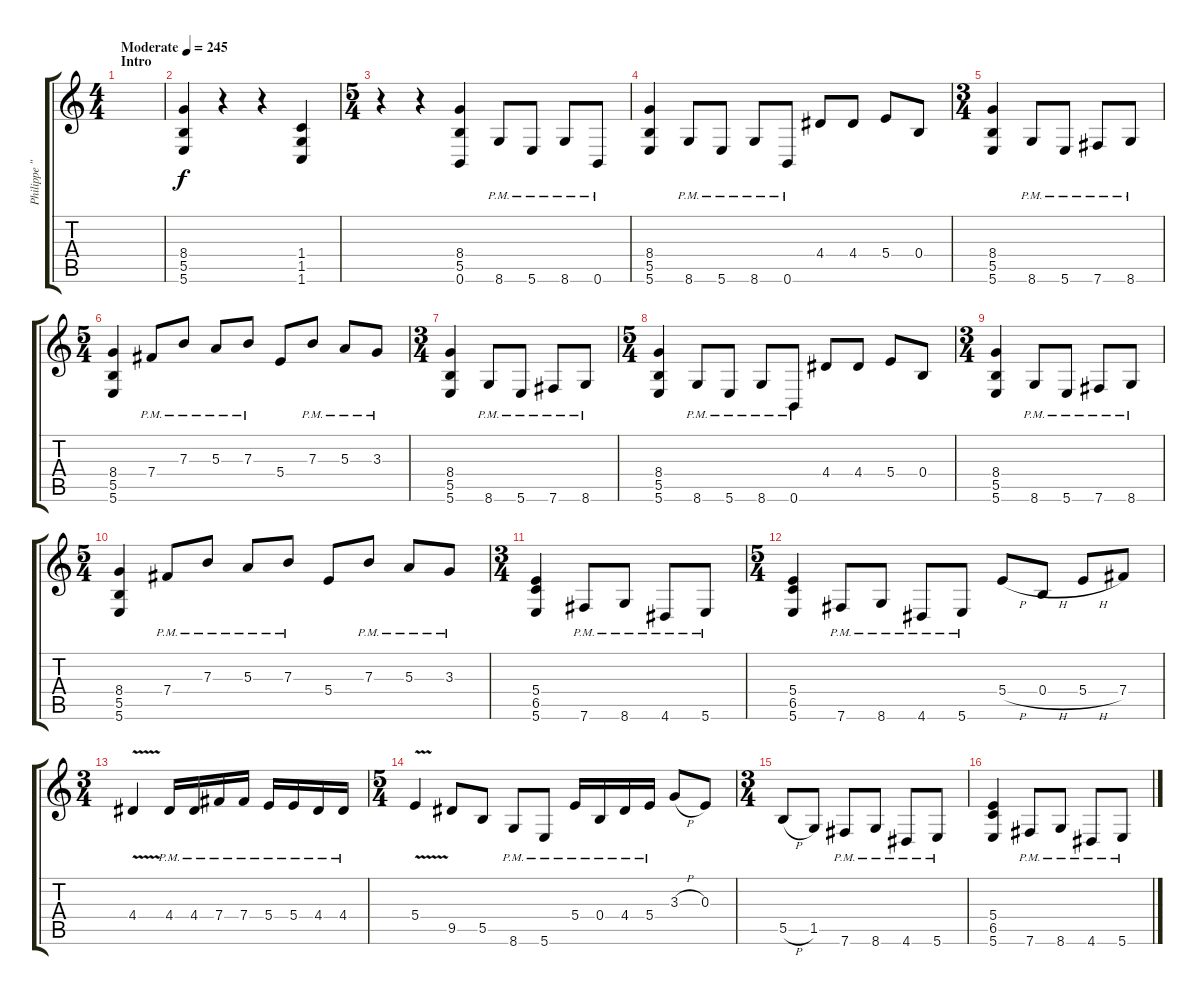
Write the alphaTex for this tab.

\track ("Philippe \"Pat\" Tougas" "Philippe \"") {instrument distortionguitar}
\staff {score tabs}
\tuning (Db4 Ab3 E3 B2 Gb2 B1) {hide}
\ts (4 4)
\section ("" "Intro")
\tempo (245 "Moderate")
\clef g2
\ks c
|
(8.4 5.5 5.6).4 r.4 r.4 (1.4 1.5 1.6).4 |
\ts (5 4)
r.4 r.4 (8.4 5.5 0.6).4 8.6{pm}.8 5.6{pm}.8 8.6{pm}.8 0.6{pm}.8 |
(8.4 5.5 5.6).4 8.6{pm}.8 5.6{pm}.8 8.6{pm}.8 0.6{pm}.8 4.4.8 4.4.8 5.4.8 0.4.8 |
\ts (3 4)
(8.4 5.5 5.6).4 8.6{pm}.8 5.6{pm}.8 7.6{pm}.8 8.6{pm}.8 |
\ts (5 4)
(8.4 5.5 5.6).4 7.4{pm}.8 7.3{pm}.8 5.3{pm}.8 7.3{pm}.8 5.4.8 7.3{pm}.8 5.3{pm}.8 3.3{pm}.8 |
\ts (3 4)
(8.4 5.5 5.6).4 8.6{pm}.8 5.6{pm}.8 7.6{pm}.8 8.6{pm}.8 |
\ts (5 4)
(8.4 5.5 5.6).4 8.6{pm}.8 5.6{pm}.8 8.6{pm}.8 0.6{pm}.8 4.4.8 4.4.8 5.4.8 0.4.8 |
\ts (3 4)
(8.4 5.5 5.6).4 8.6{pm}.8 5.6{pm}.8 7.6{pm}.8 8.6{pm}.8 |
\ts (5 4)
(8.4 5.5 5.6).4 7.4{pm}.8 7.3{pm}.8 5.3{pm}.8 7.3{pm}.8 5.4.8 7.3{pm}.8 5.3{pm}.8 3.3{pm}.8 |
\ts (3 4)
(5.4 6.5 5.6).4 7.6{pm}.8 8.6{pm}.8 4.6{pm}.8 5.6{pm}.8 |
\ts (5 4)
(5.4 6.5 5.6).4 7.6{pm}.8 8.6{pm}.8 4.6{pm}.8 5.6{pm}.8 5.4{h}.8 0.4{h}.8 5.4{h}.8 7.4.8 |
\ts (3 4)
4.4{v}.4 4.4{pm}.16 4.4{pm}.16 7.4{pm}.16 7.4{pm}.16 5.4{pm}.16 5.4{pm}.16 4.4{pm}.16 4.4{pm}.16 |
\ts (5 4)
5.4{v}.4 9.5.8 5.5.8 8.6{pm}.8 5.6{pm}.8 5.4{pm}.16 0.4{pm}.16 4.4{pm}.16 5.4{pm}.16 3.3{h}.8 0.3.8 |
\ts (3 4)
5.5{h}.8 1.5.8 7.6{pm}.8 8.6{pm}.8 4.6{pm}.8 5.6{pm}.8 |
(5.4 6.5 5.6).4 7.6{pm}.8 8.6{pm}.8 4.6{pm}.8 5.6{pm}.8
